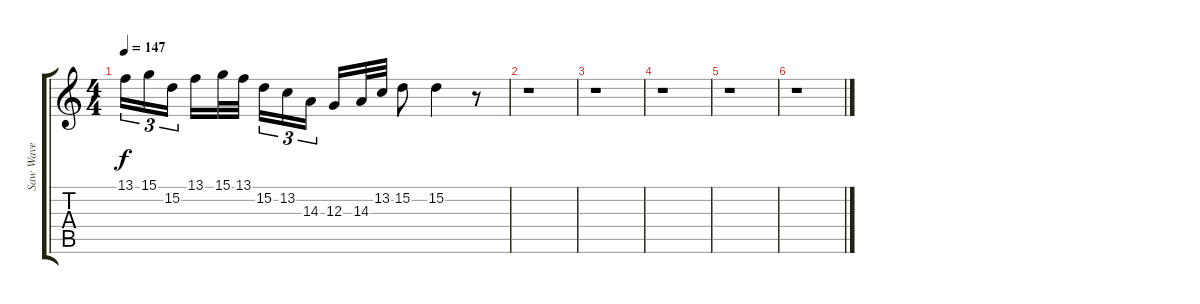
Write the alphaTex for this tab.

\track ("Saw Wave" "Saw Wave") {instrument lead2sawtooth}
\staff {score tabs}
\tuning (E4 B3 G3 D3 A2 E2) {hide}
\ts (4 4)
\tempo 147
\clef g2
\ks c
13.1.16{tu (3 2) dy f} 15.1.16{tu (3 2)} 15.2.16{tu (3 2) beam splitsecondary} 13.1.16 15.1.32 13.1.32 15.2.16{tu (3 2)} 13.2.16{tu (3 2)} 14.3.16{tu (3 2) beam splitsecondary} 12.3.16 14.3.32 13.2.32 15.2.8 15.2.4 r.8 |
r.1 |
r.1 |
r.1 |
r.1 |
r.1
